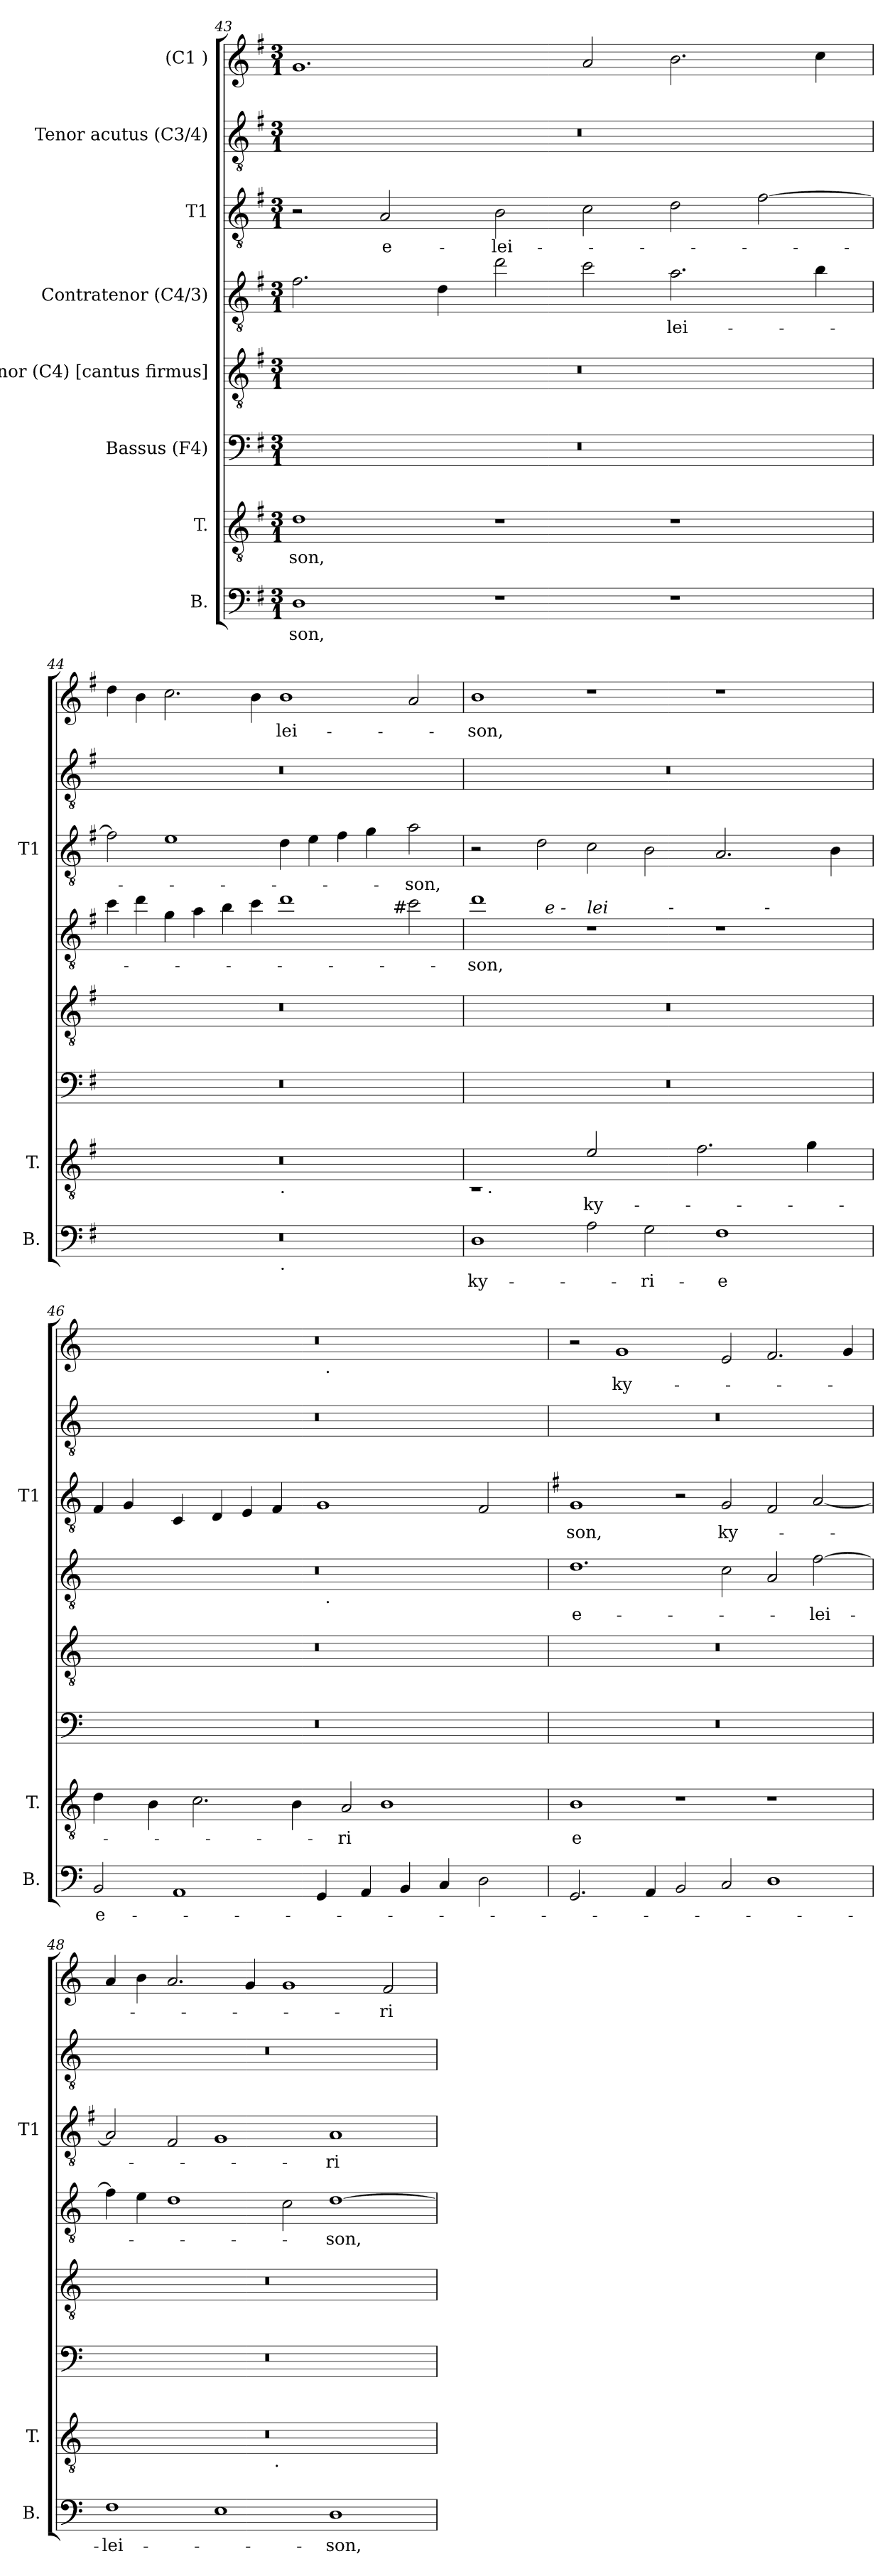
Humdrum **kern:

**kern	**text	**kern	**text	**kern	**kern	**kern	**text	**kern	**text	**kern	**kern	**text
*part8	*part8	*part7	*part7	*part6	*part5	*part4	*part4	*part3	*part3	*part2	*part1	*part1
*staff8	*staff8	*staff7	*staff7	*staff6	*staff5	*staff4	*staff4	*staff3	*staff3	*staff2	*staff1	*staff1
*I"B.	*	*I"T.	*	*I"Bassus (F4)	*I"Tenor (C4) [cantus firmus]	*I"Contratenor (C4/3)	*	*I"T1	*	*I"Tenor acutus (C3/4)	*I"(C1 )	*
*I'B.	*	*I'T.	*	*	*	*	*	*I'T1	*	*	*	*
!!LO:LB:g=z
*clefF4	*	*clefGv2	*	*clefF4	*clefGv2	*clefGv2	*	*clefGv2	*	*clefGv2	*clefG2	*
*	*	*	*	*ITrd7c12	*	*	*	*	*	*	*	*
*k[f#]	*	*k[f#]	*	*k[f#]	*k[f#]	*k[f#]	*	*k[f#]	*	*k[f#]	*k[f#]	*
*G:	*	*G:	*	*G:	*G:	*G:	*	*G:	*	*G:	*G:	*
*M3/1	*	*M3/1	*	*M3/1	*M3/1	*M3/1	*	*M3/1	*	*M3/1	*M3/1	*
=43	=43	=43	=43	=43	=43	=43	=43	=43	=43	=43	=43	=43
!	!LO:LY:b	!	!LO:LY:b	!	!	!	!	!	!	!	!	!
1D	-son,	1d	-son,	0.r	0.r	2.f#\	.	2r	.	0.r	1.g	.
!	!	!	!	!	!	!	!	!	!LO:LY:b	!	!	!
.	.	.	.	.	.	.	.	2A/	e-	.	.	.
.	.	.	.	.	.	4d\	.	.	.	.	.	.
!	!	!	!	!	!	!	!	!	!LO:LY:b	!	!	!
1r	.	1r	.	.	.	2dd\	.	2B\	-lei-	.	.	.
.	.	.	.	.	.	2cc\	.	2c\	.	.	2a/	.
!	!	!	!	!	!	!	!LO:LY:b	!	!	!	!	!
1r	.	1r	.	.	.	2.a\	-lei-	2d\	.	.	2.b\	.
.	.	.	.	.	.	.	.	[>2f#\	.	.	.	.
.	.	.	.	.	.	4b\	.	.	.	.	4cc\	.
=44	=44	=44	=44	=44	=44	=44	=44	=44	=44	=44	=44	=44
*^	*	*^	*	*	*	*^	*	*	*	*	*	*
0.r	1.ryy	.	0.r	1.ryy	.	0.r	0.r	4cc\	1ryy	.	2f#\]	.	0.r	4dd\	.
.	.	.	.	.	.	.	.	4dd\	.	.	.	.	.	4b\	.
.	.	.	.	.	.	.	.	4g\	.	.	1e	.	.	2.cc\	.
.	.	.	.	.	.	.	.	4a\	.	.	.	.	.	.	.
.	.	.	.	.	.	.	.	4b\	1ryy	.	.	.	.	.	.
.	.	.	.	.	.	.	.	4cc\	.	.	.	.	.	4b\	.
!	!	!	!	!LO:TX:b:t=.	!	!	!	!	!	!	!	!	!	!	!
!	!LO:TX:b:t=.	!	!	!	!	!	!	!	!	!	!	!	!	!	!
!	!	!	!	!	!	!	!	!	!	!	!	!	!	!	!LO:LY:b
.	1.ryy	.	.	1.ryy	.	.	.	1dd	.	.	4d\	.	.	1b	-lei-
.	.	.	.	.	.	.	.	.	.	.	4e\	.	.	.	.
.	.	.	.	.	.	.	.	.	4ryy	.	4f#\	.	.	.	.
.	.	.	.	.	.	.	.	.	8ryy	.	4g\	.	.	.	.
.	.	.	.	.	.	.	.	.	32ryy	.	.	.	.	.	.
!	!	!	!	!	!	!	!	!	!LO:TX:a:t=#	!	!	!	!	!	!
.	.	.	.	.	.	.	.	.	2ryy	.	.	.	.	.	.
!	!	!	!	!	!	!	!	!	!	!	!	!LO:LY:b	!	!	!
.	.	.	.	.	.	.	.	2cc\	.	.	2a\	-son,	.	2a/	.
.	.	.	.	.	.	.	.	.	16.ryy	.	.	.	.	.	.
=45	=45	=45	=45	=45	=45	=45	=45	=45	=45	=45	=45	=45	=45	=45	=45
!	!	!LO:LY:b	!	!	!	!	!	!	!	!LO:LY:b	!	!	!	!	!LO:LY:b
*v	*v	*	*^	*^	*	*	*	*^	*^	*	*	*	*	*	*
1D	ky-	16.ryy	1rC	1...ryy	0ryy	.	0.r	0.r	1dd	2ryy	1ryy	1ryy	-son,	2r	.	0.r	1b	-son,
!	!	!LO:TX:b:t=.	!	!	!	!	!	!	!	!	!	!	!	!	!	!	!	!
.	.	8ryy	.	.	.	.	.	.	.	.	.	.	.	.	.	.	.	.
.	.	1ryy	.	.	.	.	.	.	.	.	.	.	.	.	.	.	.	.
.	.	.	.	.	.	.	.	.	.	32ryy	.	.	.	2d\	.	.	.	.
!	!	!	!	!	!	!	!	!	!	!LO:TX:a:i:t=e -	!	!	!	!	!	!	!	!
.	.	.	.	.	.	.	.	.	.	1ryy	.	.	.	.	.	.	.	.
!	!	!	!	!	!	!	!	!	!LO:TX:a:i:t=lei	!	!	!	!	!	!	!	!	!
!	!	!	!	!	!	!LO:LY:b	!	!	!	!	!	!	!	!	!	!	!	!
2A\	.	.	2e/	.	.	ky-	.	.	1r	.	2ryy	1ryy	.	2c\	.	.	1r	.
.	.	1ryy	.	.	.	.	.	.	.	.	.	.	.	.	.	.	.	.
!	!LO:LY:b	!	!	!	!	!	!	!	!	!	!	!	!	!	!	!	!	!
2G\	-ri-	.	8ryy	.	.	.	.	.	.	.	8ryy	.	.	2B\	.	.	.	.
.	.	.	.	.	.	.	.	.	.	1ryy	.	.	.	.	.	.	.	.
!	!	!	!	!	!	!	!	!	!	!	!LO:TX:a:t=-	!	!	!	!	!	!	!
.	.	.	1ryy	.	.	.	.	.	.	.	1ryy	.	.	.	.	.	.	.
.	.	.	.	2.f#\	.	.	.	.	.	.	.	.	.	.	.	.	.	.
!	!LO:LY:b:rj	!	!	!	!	!	!	!	!	!	!	!	!	!	!	!	!	!
1F#	-e	.	.	.	2ryy	.	.	.	1r	.	.	4.ryy	.	2.A/	.	.	1r	.
.	.	2ryy	.	.	.	.	.	.	.	.	.	.	.	.	.	.	.	.
!	!	!	!	!	!	!	!	!	!	!	!	!LO:TX:a:t=-	!	!	!	!	!	!
.	.	.	.	.	.	.	.	.	.	.	.	2ryy	.	.	.	.	.	.
.	.	.	.	.	8ryy	.	.	.	.	.	.	.	.	.	.	.	.	.
.	.	.	.	.	.	.	.	.	.	4...ryy	.	.	.	.	.	.	.	.
.	.	.	4.ryy	8ryy	4g\	.	.	.	.	.	4.ryy	.	.	.	.	.	.	.
.	.	4ryy	.	.	.	.	.	.	.	.	.	.	.	.	.	.	.	.
.	.	.	.	4ryy	.	.	.	.	.	.	.	.	.	4B\	.	.	.	.
.	.	.	.	.	8ryy	.	.	.	.	.	.	8ryy	.	.	.	.	.	.
.	.	32ryy	.	.	.	.	.	.	.	.	.	.	.	.	.	.	.	.
*	*	*v	*v	*v	*v	*	*	*	*v	*v	*v	*v	*	*	*	*	*	*
!!LO:PB:g=z
=46	=46	=46	=46	=46	=46	=46	=46	=46	=46	=46	=46	=46
*k[]	*	*k[]	*	*k[]	*k[]	*k[]	*	*k[]	*	*k[]	*k[]	*
*C:	*	*C:	*	*C:	*C:	*C:	*	*C:	*	*C:	*C:	*
*	*	*	*	*	*	*^	*	*	*	*	*	*
*	*	*	*	*	*	*	*^	*	*	*	*	*	*
*	*	*	*	*	*	*	*	*^	*	*	*	*	*	*
!	!LO:LY:b:rj	!	!	!	!	!	!	!	!	!	!	!	!	!	!
*	*	*^	*	*	*	*	*	*	*	*	*	*	*	*^	*
*	*	*	*^	*	*	*	*	*v	*v	*v	*	*	*	*	*	*	*
2BB/	e-	4d\	4.ryy	1...ryy	.	0.r	0.r	0.r	1ryy	.	4F/	.	0.r	0.r	1ryy	.
.	.	32ryy	.	.	.	.	.	.	.	.	4G/	.	.	.	.	.
.	.	8ryy	.	.	.	.	.	.	.	.	.	.	.	.	.	.
.	.	.	4B\	.	.	.	.	.	.	.	.	.	.	.	.	.
.	.	1ryy	.	.	.	.	.	.	.	.	.	.	.	.	.	.
1AA	.	.	.	.	.	.	.	.	.	.	4C/	.	.	.	.	.
.	.	.	2.c\	.	.	.	.	.	.	.	.	.	.	.	.	.
.	.	.	.	.	.	.	.	.	.	.	4D/	.	.	.	.	.
.	.	.	.	.	.	.	.	.	2ryy	.	4E/	.	.	.	2ryy	.
.	.	.	.	.	.	.	.	.	.	.	4F/	.	.	.	.	.
.	.	.	4B\	.	.	.	.	.	.	.	.	.	.	.	.	.
.	.	1ryy	.	.	.	.	.	.	.	.	.	.	.	.	.	.
4GG/	.	.	.	.	.	.	.	.	32ryy	.	1G	.	.	.	32ryy	.
!	!	!	!	!	!	!	!	!	!	!	!	!	!	!	!LO:TX:b:t=.	!
!	!	!	!	!	!	!	!	!	!LO:TX:b:t=.	!	!	!	!	!	!	!
.	.	.	.	.	.	.	.	.	1ryy	.	.	.	.	.	1ryy	.
!	!	!	!	!	!LO:LY:b	!	!	!	!	!	!	!	!	!	!	!
.	.	.	2A/	.	-ri-	.	.	.	.	.	.	.	.	.	.	.
4AA/	.	.	.	.	.	.	.	.	.	.	.	.	.	.	.	.
.	.	.	.	1B	.	.	.	.	.	.	.	.	.	.	.	.
4BB/	.	.	.	.	.	.	.	.	.	.	.	.	.	.	.	.
.	.	.	8ryy	.	.	.	.	.	.	.	.	.	.	.	.	.
4C/	.	.	2.ryy	.	.	.	.	.	.	.	.	.	.	.	.	.
.	.	2ryy	.	.	.	.	.	.	.	.	.	.	.	.	.	.
2D\	.	.	.	.	.	.	.	.	.	.	2F/	.	.	.	.	.
.	.	.	.	.	.	.	.	.	4...ryy	.	.	.	.	.	4...ryy	.
.	.	.	.	8ryy	.	.	.	.	.	.	.	.	.	.	.	.
.	.	16.ryy	.	.	.	.	.	.	.	.	.	.	.	.	.	.
*	*	*v	*v	*v	*	*	*	*v	*v	*	*	*	*	*v	*v	*
=47	=47	=47	=47	=47	=47	=47	=47	=47	=47	=47	=47	=47
*	*	*	*	*	*	*	*	*k[f#]	*	*	*	*
*	*	*	*	*	*	*	*	*G:	*	*	*	*
*	*	*	*	*	*	*^	*	*	*	*	*^	*
!	!	!	!LO:LY:b:rj	!	!	!	!	!LO:LY:b:rj	!	!LO:LY:b	!	!	!	!
*	*	*	*	*	*	*v	*v	*	*	*	*	*v	*v	*
2.GG/	.	1B	-e	0.r	0.r	1.d	e-	1G	son,	0.r	2r	.
!	!	!	!	!	!	!	!	!	!	!	!	!LO:LY:b
.	.	.	.	.	.	.	.	.	.	.	1g	ky-
4AA/	.	.	.	.	.	.	.	.	.	.	.	.
2BB/	.	1r	.	.	.	.	.	2r	.	.	.	.
!	!	!	!	!	!	!	!	!	!LO:LY:b	!	!	!
2C/	.	.	.	.	.	2c\	.	2G/	ky-	.	2e/	.
1D	.	1r	.	.	.	2A/	.	2F#/	.	.	2.f/	.
!	!	!	!	!	!	!	!LO:LY:b	!	!	!	!	!
.	.	.	.	.	.	[>2f\	-lei-	[<2A/	.	.	.	.
.	.	.	.	.	.	.	.	.	.	.	4g/	.
=48	=48	=48	=48	=48	=48	=48	=48	=48	=48	=48	=48	=48
!	!LO:LY:b	!	!	!	!	!	!	!	!	!	!	!
*	*	*^	*	*	*	*	*	*	*	*	*	*
1F	-lei-	0.r	1ryy	.	0.r	0.r	4f\]	.	2A/]	.	0.r	4a/	.
.	.	.	.	.	.	.	4e\	.	.	.	.	4b\	.
.	.	.	.	.	.	.	1d	.	2F#/	.	.	2.a/	.
1E	.	.	4...ryy	.	.	.	.	.	1G	.	.	.	.
.	.	.	.	.	.	.	.	.	.	.	.	4g/	.
!	!	!	!LO:TX:b:t=.	!	!	!	!	!	!	!	!	!	!
.	.	.	1ryy	.	.	.	.	.	.	.	.	.	.
.	.	.	.	.	.	.	2c\	.	.	.	.	1g	.
!	!LO:LY:b	!	!	!	!	!	!	!LO:LY:b	!	!LO:LY:b	!	!	!
1D	-son,	.	.	.	.	.	[<1d	-son,	1A	-ri-	.	.	.
.	.	.	2ryy	.	.	.	.	.	.	.	.	.	.
!	!	!	!	!	!	!	!	!	!	!	!	!	!LO:LY:b
.	.	.	.	.	.	.	.	.	.	.	.	2f/	-ri-
.	.	.	32ryy	.	.	.	.	.	.	.	.	.	.
*	*	*v	*v	*	*	*	*	*	*	*	*	*	*
=	=	=	=	=	=	=	=	=	=	=	=	=
*-	*-	*-	*-	*-	*-	*-	*-	*-	*-	*-	*-	*-
